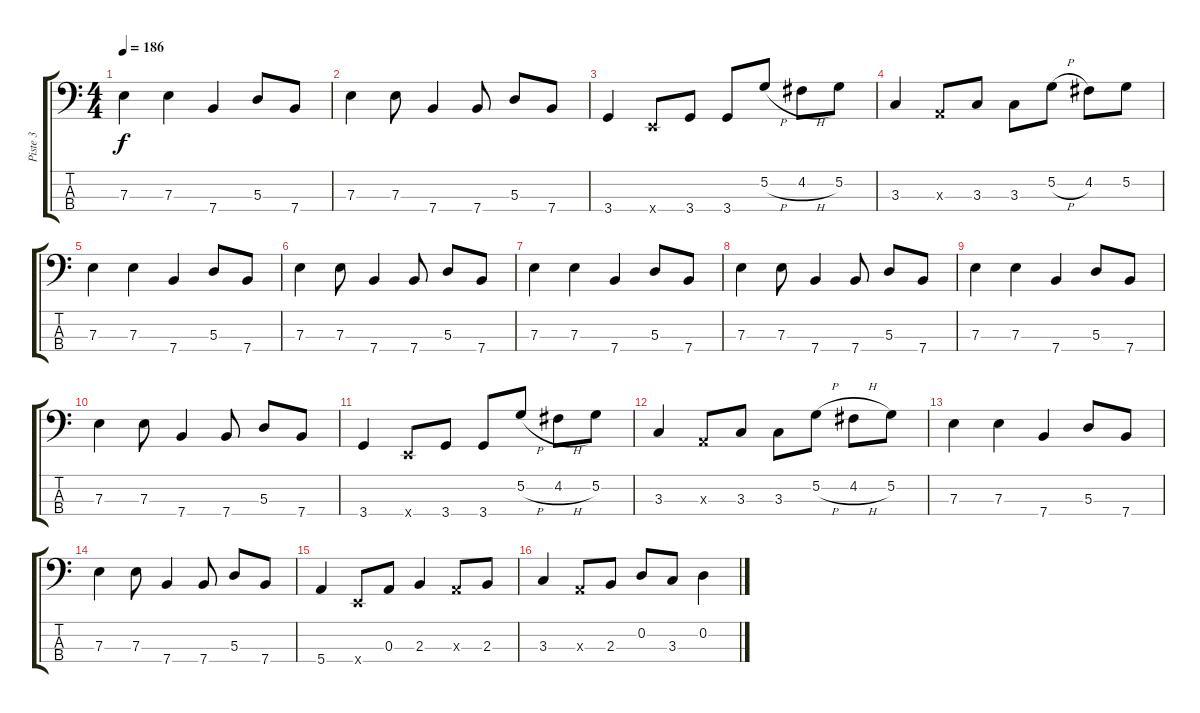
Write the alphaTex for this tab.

\track ("Piste 3" "Piste 3") {instrument electricbassfinger}
\staff {score tabs}
\tuning (G2 D2 A1 E1) {hide}
\ts (4 4)
\tempo 186
\clef f4
\ks c
7.3.4{dy f} 7.3.4 7.4.4 5.3.8 7.4.8 |
7.3.4 7.3.8 7.4.4 7.4.8 5.3.8 7.4.8 |
3.4.4 0.4{x}.8 3.4.8 3.4.8 5.2{h}.8 4.2{h}.8 5.2.8 |
3.3.4 0.3{x}.8 3.3.8 3.3.8 5.2{h}.8 4.2.8 5.2.8 |
7.3.4 7.3.4 7.4.4 5.3.8 7.4.8 |
7.3.4 7.3.8 7.4.4 7.4.8 5.3.8 7.4.8 |
7.3.4 7.3.4 7.4.4 5.3.8 7.4.8 |
7.3.4 7.3.8 7.4.4 7.4.8 5.3.8 7.4.8 |
7.3.4 7.3.4 7.4.4 5.3.8 7.4.8 |
7.3.4 7.3.8 7.4.4 7.4.8 5.3.8 7.4.8 |
3.4.4 0.4{x}.8 3.4.8 3.4.8 5.2{h}.8 4.2{h}.8 5.2.8 |
3.3.4 0.3{x}.8 3.3.8 3.3.8 5.2{h}.8 4.2{h}.8 5.2.8 |
7.3.4 7.3.4 7.4.4 5.3.8 7.4.8 |
7.3.4 7.3.8 7.4.4 7.4.8 5.3.8 7.4.8 |
5.4.4 0.4{x}.8 0.3.8 2.3.4 0.3{x}.8 2.3.8 |
3.3.4 0.3{x}.8 2.3.8 0.2.8 3.3.8 0.2.4
